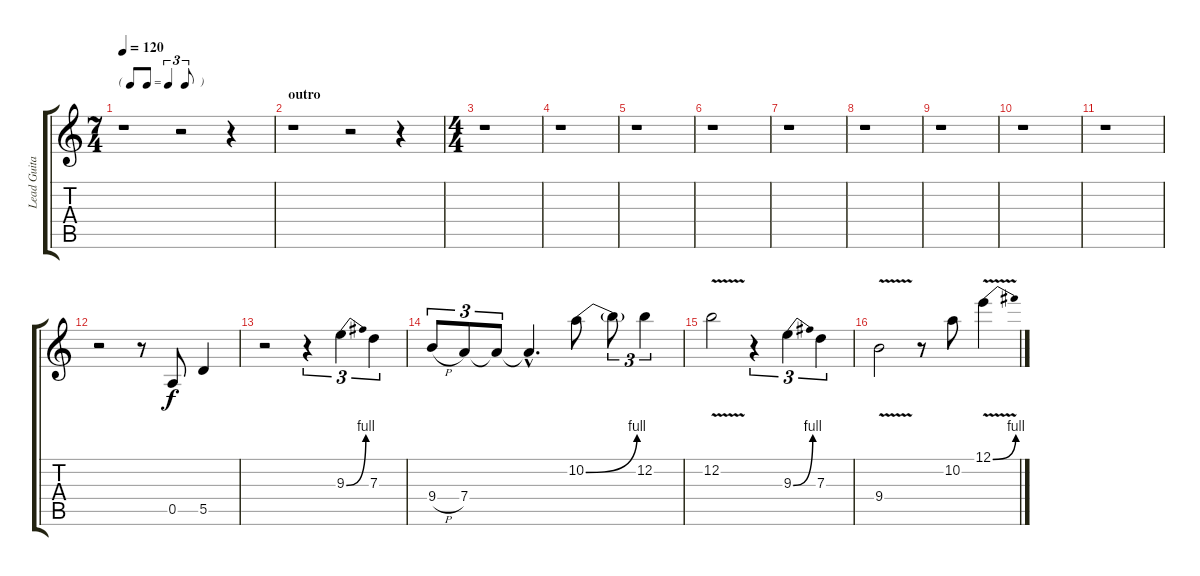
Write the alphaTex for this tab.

\track ("Lead Guitar (Gilmour)" "Lead Guita") {instrument distortionguitar}
\staff {score tabs}
\tuning (E4 B3 G3 D3 A2 E2) {hide}
\ts (7 4)
\tf triplet8th
\tempo 120
\clef g2
\ks c
r.1{dy f} r.2 r.4 |
\section ("" "outro")
r.1 r.2 r.4 |
\ts (4 4)
r.1 |
r.1 |
r.1 |
r.1 |
r.1 |
r.1 |
r.1 |
r.1 |
r.1 |
r.2 r.8 0.5.8 5.5.4 |
r.2 r.4{tu (3 2)} 9.3{be (bend 0 0 60 4)}.4{tu (3 2)} 7.3.4{tu (3 2)} |
9.4{h}.8{tu (3 2)} 7.4.8{tu (3 2)} 7.4{t}.8{tu (3 2)} 7.4{hac t}.4{d} 10.2{be (bend 0 0 60 4)}.8 10.2{t}.8{tu (3 2)} 12.2.4{tu (3 2)} |
12.2{v}.2 r.4{tu (3 2)} 9.3{be (bend 0 0 60 4)}.4{tu (3 2)} 7.3.4{tu (3 2)} |
9.4{v}.2 r.8 10.2.8 12.1{be (bend 0 0 60 4) v}.4
